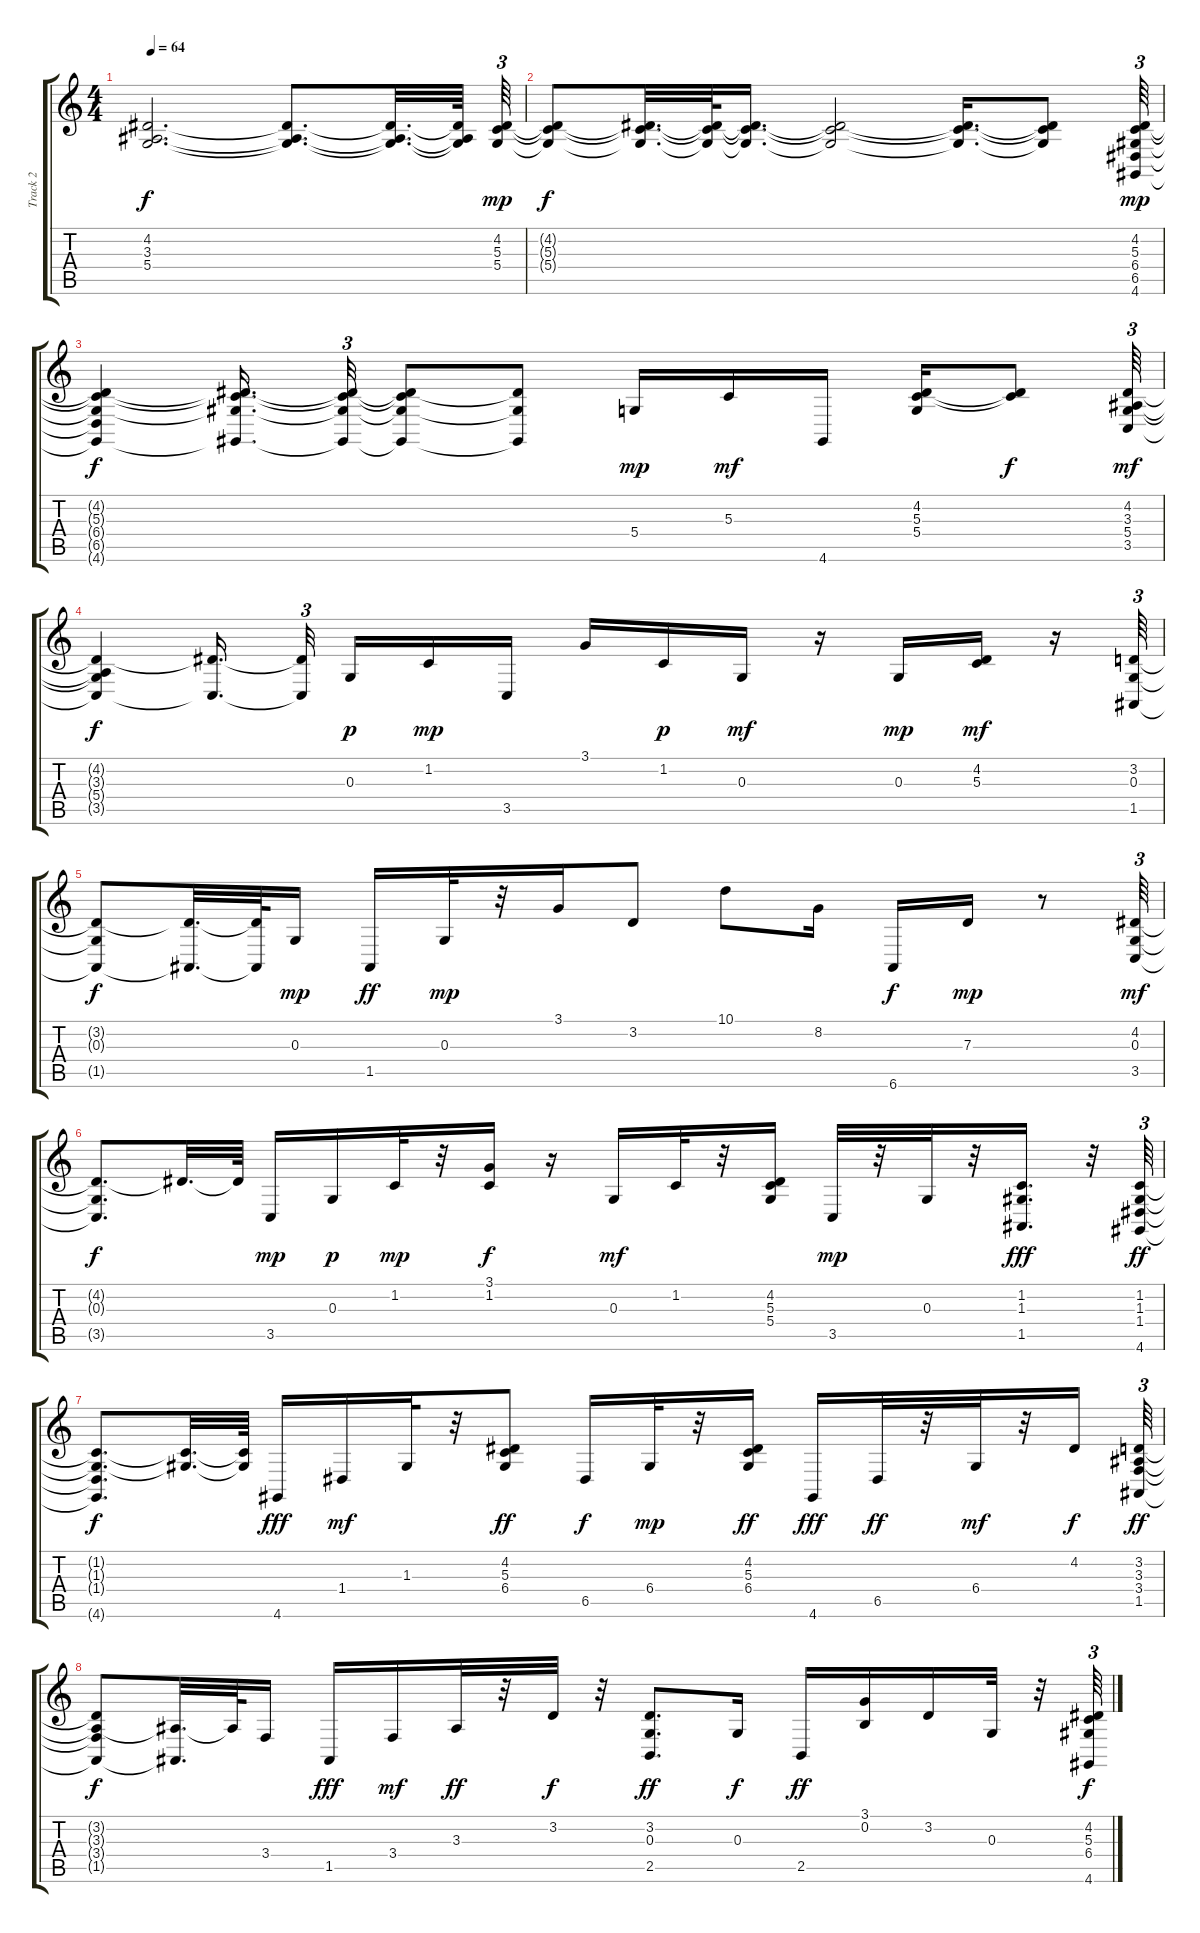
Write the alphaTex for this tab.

\track ("Track 2" "Track 2") {instrument electricpiano1}
\staff {score tabs}
\tuning (E4 B3 G3 D3 A2 E2) {hide}
\ts (4 4)
\tempo 64
\clef g2
\ks c
(4.2{t} 3.3{t} 5.4{t}).2{d dy f} (4.2{t} 3.3{t} 5.4{t}).8{d} (4.2{t} 3.3{t} 5.4{t}).32{d} (4.2{t} 3.3{t} 5.4{t}).64 (4.2 5.3 5.4).64{tu (3 2) dy mp} |
(4.2{t} 5.3{t} 5.4{t}).8{dy f} (4.2{t} 5.3{t} 5.4{t}).32{d} (4.2{t} 5.3{t} 5.4{t}).64 (4.2{t} 5.3{t} 5.4{t}).16{d} (4.2{t} 5.3{t} 5.4{t}).2 (4.2{t} 5.3{t} 5.4{t}).16{d} (4.2{t} 5.3{t} 5.4{t}).8 (4.2 5.3 6.4 6.5 4.6).64{tu (3 2) dy mp} |
(4.2{t} 5.3{t} 6.4{t} 6.5{t} 4.6{t}).4{dy f} (4.2{t} 5.3{t} 6.4{t} 4.6{t}).16{d} (4.2{t} 5.3{t} 6.4{t} 4.6{t}).32{tu (3 2)} (4.2{t} 5.3{t} 6.4{t} 4.6{t}).8 (4.2{t} 6.4{t} 4.6{t}).8 5.4.16{dy mp} 5.3.16{dy mf} 4.6.16 (4.2 5.3 5.4).16 (4.2{t} 5.3{t}).8{dy f} (4.2 3.3 5.4 3.5).64{tu (3 2) dy mf} |
(4.2{t} 3.3{t} 5.4{t} 3.5{t}).4{dy f} (4.2{t} 3.5{t}).16{d} (4.2{t} 3.5{t}).32{tu (3 2)} 0.3.16{dy p} 1.2.16{dy mp} 3.5.16 3.1.16 1.2.16{dy p} 0.3.16{dy mf} r.16 0.3.16{dy mp} (4.2 5.3).16{dy mf} r.16 (3.2 0.3 1.5).64{tu (3 2)} |
(3.2{t} 0.3{t} 1.5{t}).8{dy f} (3.2{t} 1.5{t}).32{d} (3.2{t} 1.5{t}).64 0.3.16{dy mp} 1.5.16{dy ff} 0.3.32{dy mp} r.32 3.1.16 3.2.8 10.1.8 8.2.16 6.6.16{dy f} 7.3.16{dy mp} r.8 (4.2 0.3 3.5).64{tu (3 2) dy mf} |
(4.2{t} 0.3{t} 3.5{t}).8{d dy f} 4.2{t}.32{d} 4.2{t}.64 3.5.16{dy mp} 0.3.16{dy p} 1.2.32{dy mp} r.32 (3.1 1.2).16{dy f} r.16 0.3.16{dy mf} 1.2.32 r.32 (4.2 5.3 5.4).16 3.5.32{dy mp} r.32 0.3.32 r.32 (1.2 1.3 1.5).16{d dy fff} r.32 (1.2 1.3 1.4 4.6).64{tu (3 2) dy ff} |
(1.2{t} 1.3{t} 1.4{t} 4.6{t}).8{d dy f} (1.2{t} 1.3{t}).32{d} (1.2{t} 1.3{t}).64 4.6.16{dy fff} 1.4.16{dy mf} 1.3.32 r.32 (4.2 5.3 6.4).8{dy ff} 6.5.16{dy f} 6.4.32{dy mp} r.32 (4.2 5.3 6.4).16{dy ff} 4.6.16{dy fff} 6.5.32{dy ff} r.32 6.4.32{dy mf} r.32 4.2.16{dy f} (3.2 3.3 3.4 1.5).64{tu (3 2) dy ff} |
(3.2{t} 3.3{t} 3.4{t} 1.5{t}).8{dy f} (3.3{t} 1.5{t}).32{d} 3.3{t}.64 3.4.16 1.5.16{dy fff} 3.4.16{dy mf} 3.3.32{dy ff} r.32 3.2.32{dy f} r.32 (3.2 0.3 2.5).8{d dy ff} 0.3.16{dy f} 2.5.16{dy ff} (3.1 0.2).16 3.2.16 0.3.32 r.32 (4.2 5.3 6.4 4.6).64{tu (3 2) dy f}
